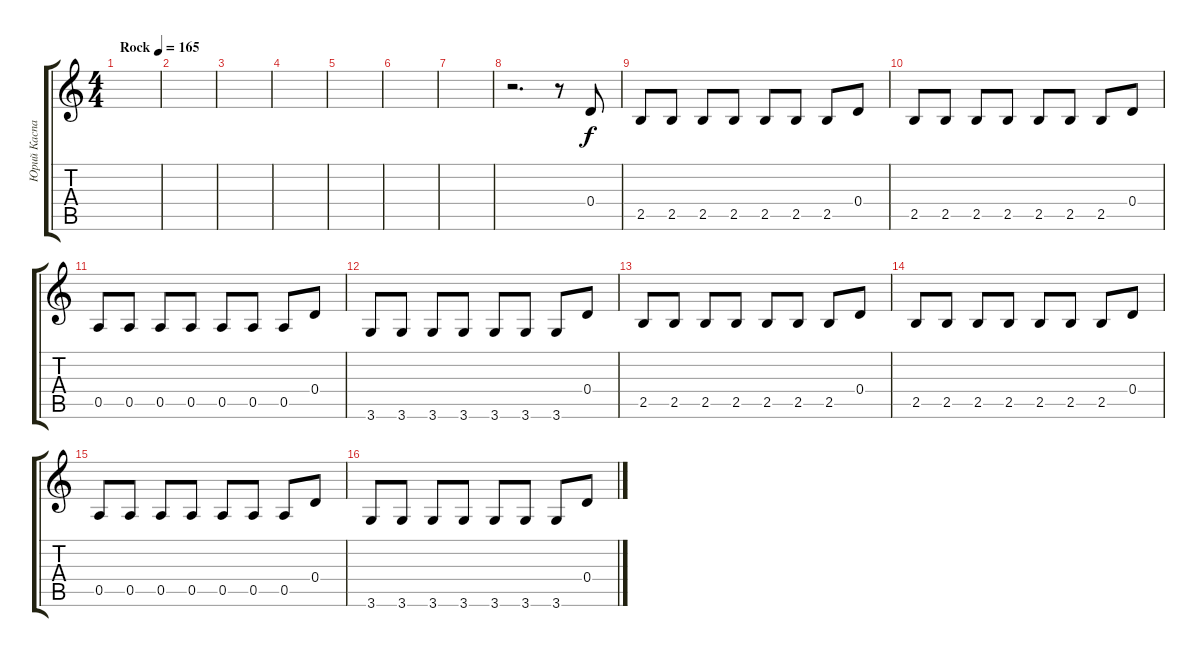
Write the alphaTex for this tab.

\track ("Юрий Каспарян" "Юрий Каспа") {instrument overdrivenguitar}
\staff {score tabs}
\tuning (E4 B3 G3 D3 A2 E2) {hide}
\ts (4 4)
\tempo (165 "Rock")
\clef g2
\ks c
|
|
|
|
|
|
|
r.2{d} r.8 0.4.8 |
2.5.8 2.5.8 2.5.8 2.5.8 2.5.8 2.5.8 2.5.8 0.4.8 |
2.5.8 2.5.8 2.5.8 2.5.8 2.5.8 2.5.8 2.5.8 0.4.8 |
0.5.8 0.5.8 0.5.8 0.5.8 0.5.8 0.5.8 0.5.8 0.4.8 |
3.6.8 3.6.8 3.6.8 3.6.8 3.6.8 3.6.8 3.6.8 0.4.8 |
2.5.8 2.5.8 2.5.8 2.5.8 2.5.8 2.5.8 2.5.8 0.4.8 |
2.5.8 2.5.8 2.5.8 2.5.8 2.5.8 2.5.8 2.5.8 0.4.8 |
0.5.8 0.5.8 0.5.8 0.5.8 0.5.8 0.5.8 0.5.8 0.4.8 |
3.6.8 3.6.8 3.6.8 3.6.8 3.6.8 3.6.8 3.6.8 0.4.8
